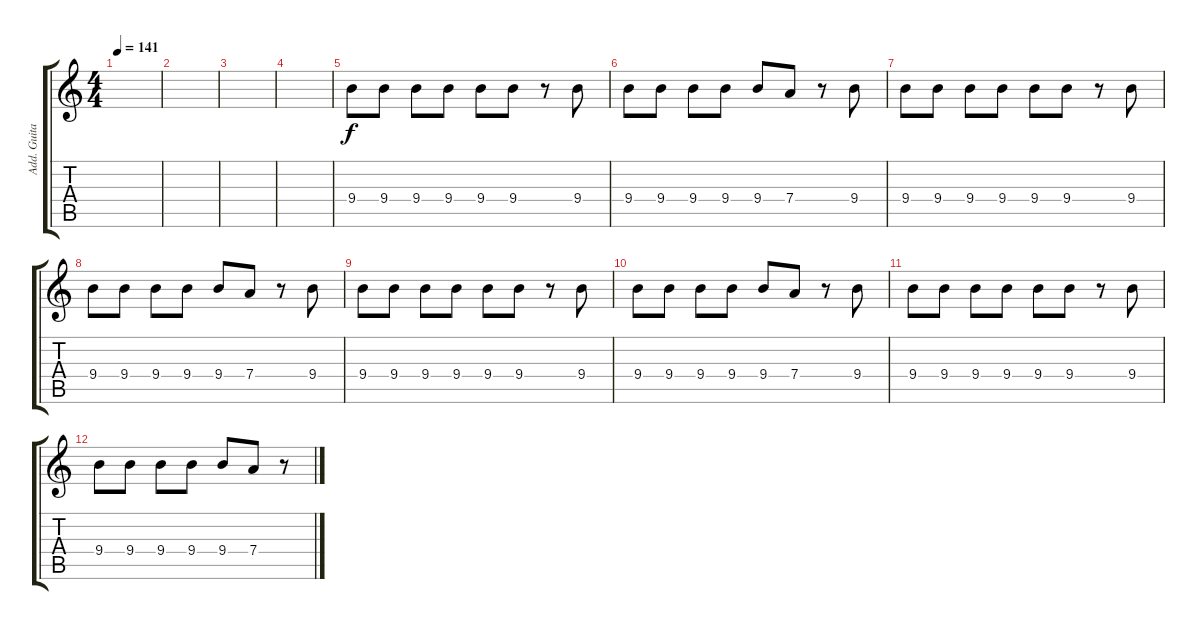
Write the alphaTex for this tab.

\track ("Add. Guitar" "Add. Guita") {instrument distortionguitar}
\staff {score tabs}
\tuning (E4 B3 G3 D3 A2 E2) {hide}
\ts (4 4)
\tempo 141
\clef g2
\ks c
|
|
|
|
9.4.8 9.4.8 9.4.8 9.4.8 9.4.8 9.4.8 r.8 9.4.8 |
9.4.8 9.4.8 9.4.8 9.4.8 9.4.8 7.4.8 r.8 9.4.8 |
9.4.8 9.4.8 9.4.8 9.4.8 9.4.8 9.4.8 r.8 9.4.8 |
9.4.8 9.4.8 9.4.8 9.4.8 9.4.8 7.4.8 r.8 9.4.8 |
9.4.8 9.4.8 9.4.8 9.4.8 9.4.8 9.4.8 r.8 9.4.8 |
9.4.8 9.4.8 9.4.8 9.4.8 9.4.8 7.4.8 r.8 9.4.8 |
9.4.8 9.4.8 9.4.8 9.4.8 9.4.8 9.4.8 r.8 9.4.8 |
9.4.8 9.4.8 9.4.8 9.4.8 9.4.8 7.4.8 r.8
